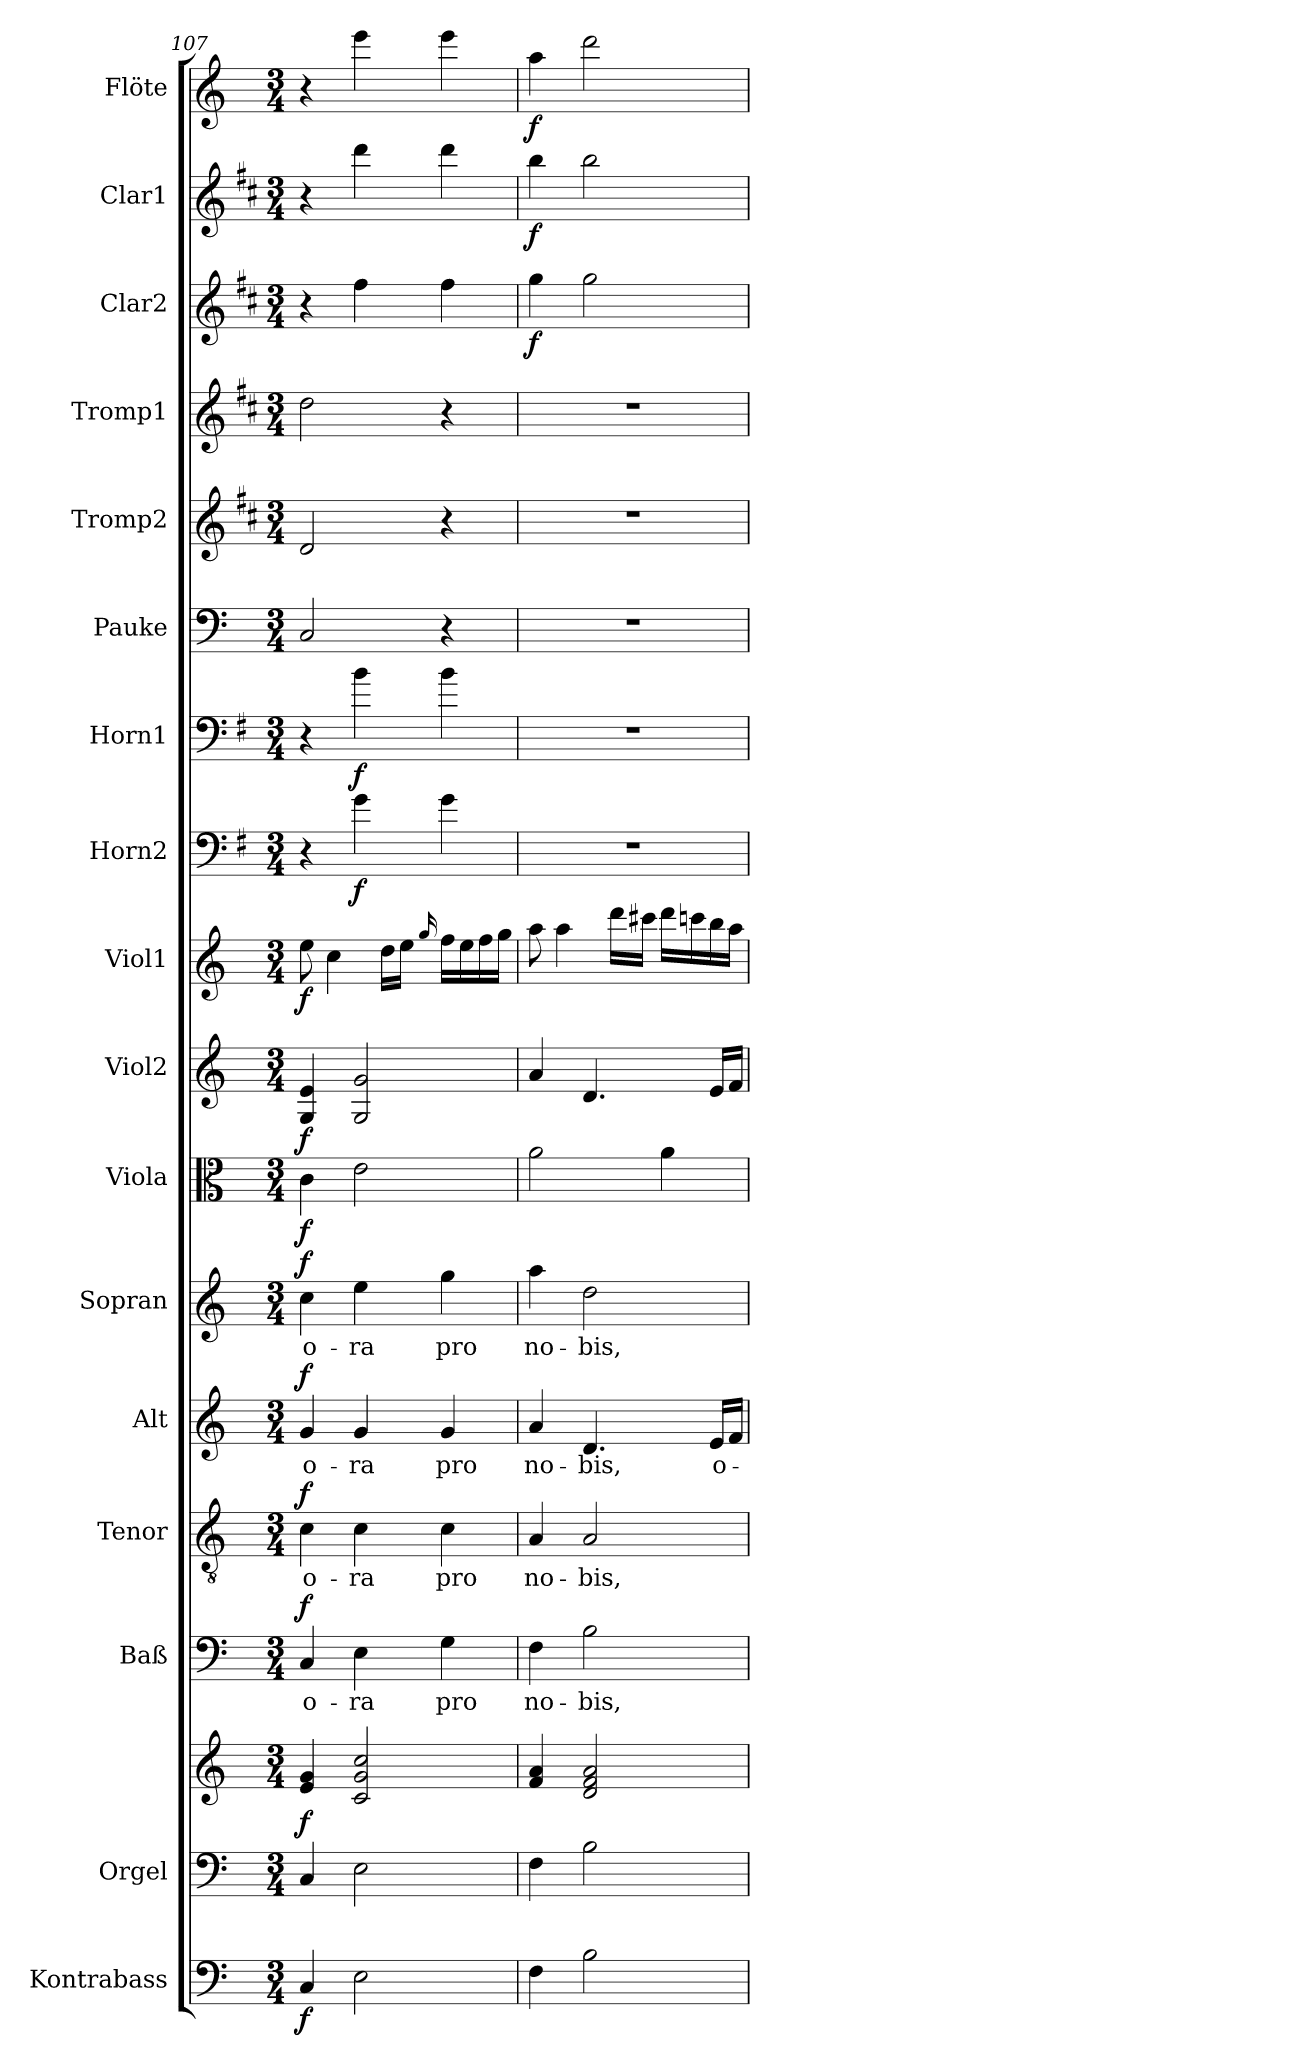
**kern	**dynam	**kern	**kern	**dynam	**kern	**text	**dynam	**kern	**text	**dynam	**kern	**text	**dynam	**kern	**text	**dynam	**kern	**dynam	**kern	**dynam	**kern	**dynam	**kern	**dynam	**kern	**dynam	**kern	**kern	**kern	**kern	**dynam	**kern	**dynam	**kern	**dynam
*part17	*part17	*part16	*part16	*part16	*part15	*part15	*part15	*part14	*part14	*part14	*part13	*part13	*part13	*part12	*part12	*part12	*part11	*part11	*part10	*part10	*part9	*part9	*part8	*part8	*part7	*part7	*part6	*part5	*part4	*part3	*part3	*part2	*part2	*part1	*part1
*staff18	*staff18	*staff17	*staff16	*staff16/17	*staff15	*staff15	*staff15	*staff14	*staff14	*staff14	*staff13	*staff13	*staff13	*staff12	*staff12	*staff12	*staff11	*staff11	*staff10	*staff10	*staff9	*staff9	*staff8	*staff8	*staff7	*staff7	*staff6	*staff5	*staff4	*staff3	*staff3	*staff2	*staff2	*staff1	*staff1
*I"Kontrabass	*	*I"Orgel	*	*	*I"Baß	*	*	*I"Tenor	*	*	*I"Alt	*	*	*I"Sopran	*	*	*I"Viola	*	*I"Viol2	*	*I"Viol1	*	*I"Horn2	*	*I"Horn1	*	*I"Pauke	*I"Tromp2	*I"Tromp1	*I"Clar2	*	*I"Clar1	*	*I"Flöte	*
*I'Kb	*	*	*	*	*I'B	*	*	*I'T	*	*	*I'A	*	*	*I'S	*	*	*I'Vla	*	*I'Vl2	*	*I'Vl1	*	*I'Hr2	*	*I'Hr1	*	*I'Pk	*I'Tr2	*I'Tr1	*I'Cl2	*	*I'Cl1	*	*I'Fl	*
*clefF4	*	*clefF4	*clefG2	*	*clefF4	*	*	*clefGv2	*	*	*clefG2	*	*	*clefG2	*	*	*clefC3	*	*clefG2	*	*clefG2	*	*clefF4	*	*clefF4	*	*clefF4	*clefG2	*clefG2	*clefG2	*	*clefG2	*	*clefG2	*
*ITrd7c12	*	*	*	*	*	*	*	*	*	*	*	*	*	*	*	*	*	*	*	*	*	*	*ITrd4c7	*	*ITrd4c7	*	*	*ITrd1c2	*ITrd1c2	*ITrd1c2	*	*ITrd1c2	*	*	*
*k[]	*	*k[]	*k[]	*	*k[]	*	*	*k[]	*	*	*k[]	*	*	*k[]	*	*	*k[]	*	*k[]	*	*k[]	*	*k[]	*	*k[]	*	*k[]	*k[]	*k[]	*k[]	*	*k[]	*	*k[]	*
*C:	*	*C:	*C:	*	*C:	*	*	*C:	*	*	*C:	*	*	*C:	*	*	*C:	*	*C:	*	*C:	*	*C:	*	*C:	*	*C:	*C:	*C:	*C:	*	*C:	*	*C:	*
*M3/4	*	*M3/4	*M3/4	*	*M3/4	*	*	*M3/4	*	*	*M3/4	*	*	*M3/4	*	*	*M3/4	*	*M3/4	*	*M3/4	*	*M3/4	*	*M3/4	*	*M3/4	*M3/4	*M3/4	*M3/4	*	*M3/4	*	*M3/4	*
=107	=107	=107	=107	=107	=107	=107	=107	=107	=107	=107	=107	=107	=107	=107	=107	=107	=107	=107	=107	=107	=107	=107	=107	=107	=107	=107	=107	=107	=107	=107	=107	=107	=107	=107	=107
!	!LO:DY:b	!	!	!LO:DY:a=2	!	!LO:LY:b	!LO:DY:a	!	!LO:LY:b	!LO:DY:a	!	!LO:LY:b	!LO:DY:a	!	!LO:LY:b	!LO:DY:a	!	!LO:DY:b	!	!LO:DY:b	!	!LO:DY:b	!	!	!	!	!	!	!	!	!	!	!	!	!
4CC/	f	4C/	4e/ 4g/	f	4C/	o-	f	4c\	o-	f	4g/	o-	f	4cc\	o-	f	4c\	f	4G/ 4e/	f	8ee\	f	4r	.	4r	.	2C/	2c/	2cc\	4r	.	4r	.	4r	.
.	.	.	.	.	.	.	.	.	.	.	.	.	.	.	.	.	.	.	.	.	4cc\	.	.	.	.	.	.	.	.	.	.	.	.	.	.
!	!	!	!	!	!	!LO:LY:b	!	!	!LO:LY:b	!	!	!LO:LY:b	!	!	!LO:LY:b	!	!	!	!	!	!	!	!	!LO:DY:b	!	!LO:DY:b	!	!	!	!	!	!	!	!	!
2EE\	.	2E\	2c/ 2g/ 2cc/	.	4E\	-ra	.	4c\	-ra	.	4g/	-ra	.	4ee\	-ra	.	2e\	.	2G/ 2g/	.	.	.	4c\	f	4e\	f	.	.	.	4ee\	.	4ccc\	.	4eee\	.
.	.	.	.	.	.	.	.	.	.	.	.	.	.	.	.	.	.	.	.	.	16dd\LL	.	.	.	.	.	.	.	.	.	.	.	.	.	.
.	.	.	.	.	.	.	.	.	.	.	.	.	.	.	.	.	.	.	.	.	16ee\JJ	.	.	.	.	.	.	.	.	.	.	.	.	.	.
.	.	.	.	.	.	.	.	.	.	.	.	.	.	.	.	.	.	.	.	.	16qqgg/	.	.	.	.	.	.	.	.	.	.	.	.	.	.
!	!	!	!	!	!	!LO:LY:b	!	!	!LO:LY:b	!	!	!LO:LY:b	!	!	!LO:LY:b	!	!	!	!	!	!	!	!	!	!	!	!	!	!	!	!	!	!	!	!
.	.	.	.	.	4G\	pro	.	4c\	pro	.	4g/	pro	.	4gg\	pro	.	.	.	.	.	16ff\LL	.	4c\	.	4e\	.	4r	4r	4r	4ee\	.	4ccc\	.	4eee\	.
.	.	.	.	.	.	.	.	.	.	.	.	.	.	.	.	.	.	.	.	.	16ee\	.	.	.	.	.	.	.	.	.	.	.	.	.	.
.	.	.	.	.	.	.	.	.	.	.	.	.	.	.	.	.	.	.	.	.	16ff\	.	.	.	.	.	.	.	.	.	.	.	.	.	.
.	.	.	.	.	.	.	.	.	.	.	.	.	.	.	.	.	.	.	.	.	16gg\JJ	.	.	.	.	.	.	.	.	.	.	.	.	.	.
=108	=108	=108	=108	=108	=108	=108	=108	=108	=108	=108	=108	=108	=108	=108	=108	=108	=108	=108	=108	=108	=108	=108	=108	=108	=108	=108	=108	=108	=108	=108	=108	=108	=108	=108	=108
!	!	!	!	!	!	!LO:LY:b	!	!	!LO:LY:b	!	!	!LO:LY:b	!	!	!LO:LY:b	!	!	!	!	!	!	!	!	!	!	!	!	!	!	!	!LO:DY:b	!	!LO:DY:b	!	!LO:DY:b
4FF\	.	4F\	4f/ 4a/	.	4F\	no-	.	4A/	no-	.	4a/	no-	.	4aa\	no-	.	2a\	.	4a/	.	8aa\	.	2.r	.	2.r	.	2.r	2.r	2.r	4ff\	f	4aa\	f	4aa\	f
.	.	.	.	.	.	.	.	.	.	.	.	.	.	.	.	.	.	.	.	.	4aa\	.	.	.	.	.	.	.	.	.	.	.	.	.	.
!	!	!	!	!	!	!LO:LY:b	!	!	!LO:LY:b	!	!	!LO:LY:b	!	!	!LO:LY:b	!	!	!	!	!	!	!	!	!	!	!	!	!	!	!	!	!	!	!	!
2BB\	.	2B\	2d/ 2f/ 2a/	.	2B\	-bis,	.	2A/	-bis,	.	4.d/	-bis,	.	2dd\	-bis,	.	.	.	4.d/	.	.	.	.	.	.	.	.	.	.	2ff\	.	2aa\	.	2ddd\	.
.	.	.	.	.	.	.	.	.	.	.	.	.	.	.	.	.	.	.	.	.	16ddd\LL	.	.	.	.	.	.	.	.	.	.	.	.	.	.
.	.	.	.	.	.	.	.	.	.	.	.	.	.	.	.	.	.	.	.	.	16ccc#X\JJ	.	.	.	.	.	.	.	.	.	.	.	.	.	.
.	.	.	.	.	.	.	.	.	.	.	.	.	.	.	.	.	4a\	.	.	.	16ddd\LL	.	.	.	.	.	.	.	.	.	.	.	.	.	.
.	.	.	.	.	.	.	.	.	.	.	.	.	.	.	.	.	.	.	.	.	16cccn\	.	.	.	.	.	.	.	.	.	.	.	.	.	.
!	!	!	!	!	!	!	!	!	!	!	!	!LO:LY:b	!	!	!	!	!	!	!	!	!	!	!	!	!	!	!	!	!	!	!	!	!	!	!
.	.	.	.	.	.	.	.	.	.	.	16e/LL	o-	.	.	.	.	.	.	16e/LL	.	16bb\	.	.	.	.	.	.	.	.	.	.	.	.	.	.
.	.	.	.	.	.	.	.	.	.	.	16f/JJ	.	.	.	.	.	.	.	16f/JJ	.	16aa\JJ	.	.	.	.	.	.	.	.	.	.	.	.	.	.
=	=	=	=	=	=	=	=	=	=	=	=	=	=	=	=	=	=	=	=	=	=	=	=	=	=	=	=	=	=	=	=	=	=	=	=
*-	*-	*-	*-	*-	*-	*-	*-	*-	*-	*-	*-	*-	*-	*-	*-	*-	*-	*-	*-	*-	*-	*-	*-	*-	*-	*-	*-	*-	*-	*-	*-	*-	*-	*-	*-
